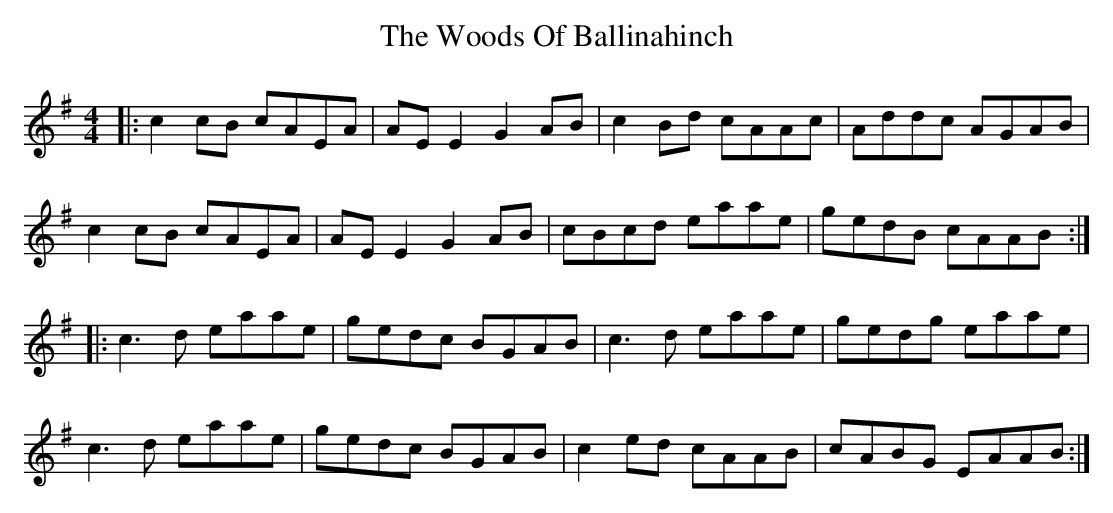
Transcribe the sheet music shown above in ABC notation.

X:1
T: The Woods Of Ballinahinch
M: 4/4
L: 1/8
K: Ador
|:c2 cB cAEA|AE E2 G2 AB|c2 Bd cAAc|Addc AGAB|
c2 cB cAEA|AE E2 G2 AB|cBcd eaae|gedB cAAB:|
|:c3d eaae|gedc BGAB|c3d eaae|gedg eaae|
c3d eaae|gedc BGAB|c2 ed cAAB|cABG EAAB:|
